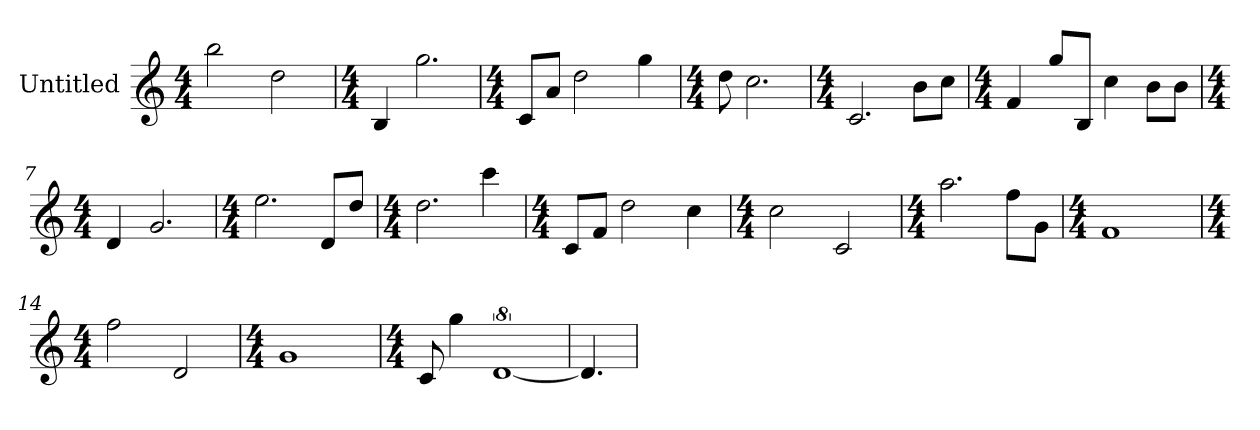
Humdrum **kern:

**kern
*part1
*staff1
*I"Untitled
*k[]
*C:
*M4/4
=1
2bb
2dd
=2
*k[]
*C:
*M4/4
4B
!LO:N:vis=2.
2gg
=3
*k[]
*C:
*M4/4
8cL
8aJ
2dd
4gg
=4
*k[]
*C:
*M4/4
8dd
!LO:N:vis=2.
2cc
=5
*k[]
*C:
*M4/4
!LO:N:vis=2.
2c
8bL
8ccJ
=6
*k[]
*C:
*M4/4
4f
8ggL
8BJ
4cc
8bL
8bJ
=7
*k[]
*C:
*M4/4
4d
!LO:N:vis=2.
2g
=8
*k[]
*C:
*M4/4
!LO:N:vis=2.
2ee
8dL
8ddJ
=9
*k[]
*C:
*M4/4
!LO:N:vis=2.
2dd
4ccc
=10
*k[]
*C:
*M4/4
8cL
8fJ
2dd
4cc
=11
*k[]
*C:
*M4/4
2cc
2c
=12
*k[]
*C:
*M4/4
!LO:N:vis=2.
2aa
8ffL
8gJ
=13
*k[]
*C:
*M4/4
1f
=14
*k[]
*C:
*M4/4
2ff
2d
=15
*k[]
*C:
*M4/4
1g
=16
*k[]
*C:
*M4/4
8c
4gg
[8%5d
=17
4.d]
=
*-
